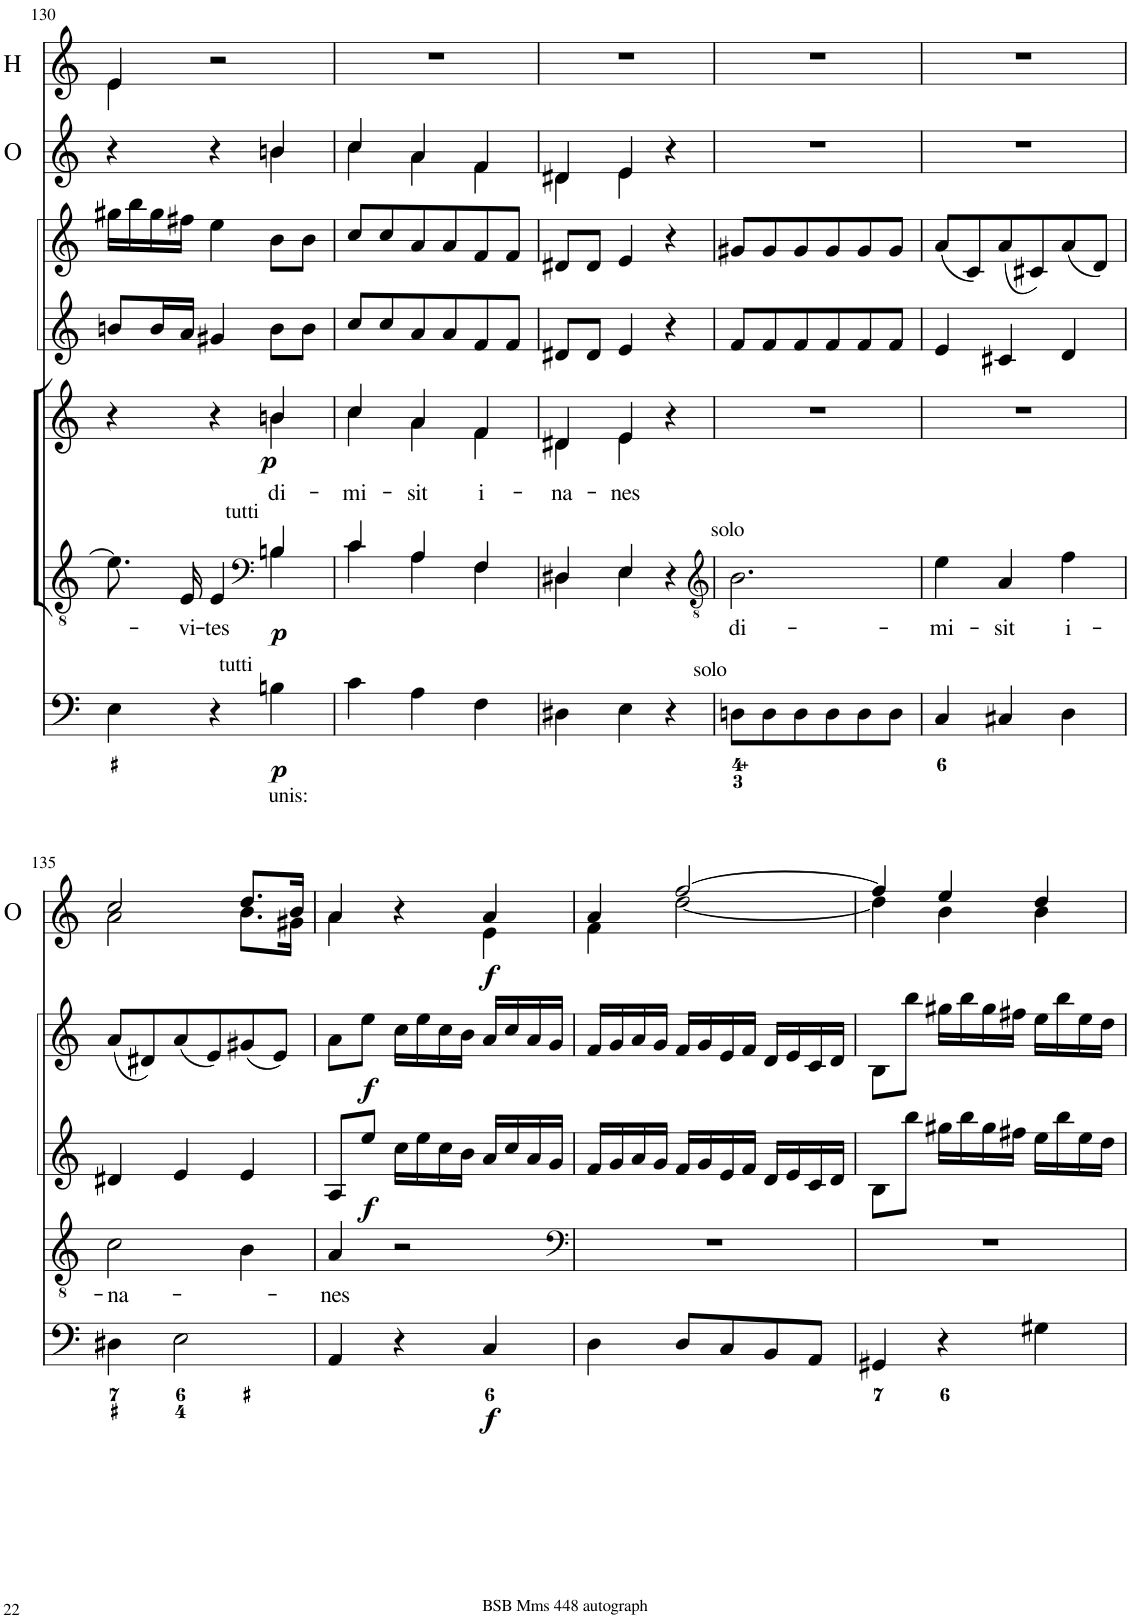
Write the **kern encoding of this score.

**kern	**dynam	**kern	**text	**dynam	**kern	**text	**dynam	**kern	**dynam	**kern	**dynam	**kern	**dynam	**kern
*part7	*part7	*part6	*part6	*part6	*part5	*part5	*part5	*part4	*part4	*part3	*part3	*part2	*part2	*part1
*staff7	*staff7	*staff6	*staff6	*staff6	*staff5	*staff5	*staff5	*staff4	*staff4	*staff3	*staff3	*staff2	*staff2	*staff1
*I"Organ	*	*I"Bass	*	*	*I"Soprano	*	*	*I"Violin	*	*I"Violin	*	*I"Oboi	*	*I"Corni
*	*	*	*	*	*	*	*	*I'Vln	*	*I'Vln	*	*I'O	*	*
!!LO:PB:g=z
*clefF4	*	*clefGv2	*	*	*clefG2	*	*	*clefG2	*	*clefG2	*	*clefG2	*	*clefG2
*	*	*	*	*	*	*	*	*	*	*	*	*	*	*Trd7c12
*k[]	*	*k[]	*	*	*k[]	*	*	*k[]	*	*k[]	*	*k[]	*	*k[]
*M3/4	*	*M3/4	*	*	*M3/4	*	*	*M3/4	*	*M3/4	*	*M3/4	*	*M3/4
=130	=130	=130	=130	=130	=130	=130	=130	=130	=130	=130	=130	=130	=130	=130
*	*	*^	*	*	*^	*	*	*	*	*	*	*^	*	*^
4E\	.	8.e/L]	2ryy	.	.	4r	2ryy	.	.	8bn/L	.	16gg#X\LL	.	4r	2ryy	.	4e/	4e\
.	.	.	.	.	.	.	.	.	.	.	.	16bb\	.	.	.	.	.	.
.	.	.	.	.	.	.	.	.	.	16b/L	.	16gg#\	.	.	.	.	.	.
!	!	!	!	!LO:LY:b	!	!	!	!	!	!	!	!	!	!	!	!	!	!
.	.	16E/Jk	.	-vi-	.	.	.	.	.	16a/JJ	.	16ff#X\JJ	.	.	.	.	.	.
!	!	!	!	!LO:LY:b	!	!	!	!	!	!	!	!	!	!	!	!	!	!
4r	.	4E/	.	-tes	.	4r	.	.	.	4g#X/	.	4ee\	.	4r	.	.	2r	2ryy
*	*	*clefF4	*	*	*	*	*	*	*	*	*	*	*	*	*	*	*	*
!	!	!LO:TX:a:t=tutti	!	!	!	!	!	!	!	!	!	!	!	!	!	!	!	!
!LO:TX:a:t=tutti	!	!	!	!	!	!	!	!	!	!	!	!	!	!	!	!	!	!
!LO:TX:b:t=unis&colon;	!	!	!	!	!	!	!	!	!	!	!	!	!	!	!	!	!	!
!	!LO:DY:b	!	!	!	!LO:DY:b	!	!	!LO:LY:b	!LO:DY:b	!	!	!	!	!	!	!	!	!
4Bn\	p	4Bn/	4B\	.	p	4bn/	4b\	di-	p	8b\L	.	8b\L	.	4bn/	4b\	.	.	.
.	.	.	.	.	.	.	.	.	.	8b\J	.	8b\J	.	.	.	.	.	.
*	*	*	*	*	*	*	*	*	*	*	*	*	*	*	*	*	*v	*v
=131	=131	=131	=131	=131	=131	=131	=131	=131	=131	=131	=131	=131	=131	=131	=131	=131	=131
!	!	!	!	!	!	!	!	!LO:LY:b	!	!	!	!	!	!	!	!	!
4c\	.	4c/	4c\	.	.	4cc/	4cc\	-mi-	.	8cc/L	.	8cc/L	.	4cc/	4cc\	.	2.r
.	.	.	.	.	.	.	.	.	.	8cc/	.	8cc/	.	.	.	.	.
!	!	!	!	!	!	!	!	!LO:LY:b	!	!	!	!	!	!	!	!	!
4A\	.	4A/	4A\	.	.	4a/	4a\	-sit	.	8a/	.	8a/	.	4a/	4a\	.	.
.	.	.	.	.	.	.	.	.	.	8a/	.	8a/	.	.	.	.	.
!	!	!	!	!	!	!	!	!LO:LY:b	!	!	!	!	!	!	!	!	!
4F\	.	4F/	4F\	.	.	4f/	4f\	i-	.	8f/	.	8f/	.	4f/	4f\	.	.
.	.	.	.	.	.	.	.	.	.	8f/J	.	8f/J	.	.	.	.	.
=132	=132	=132	=132	=132	=132	=132	=132	=132	=132	=132	=132	=132	=132	=132	=132	=132	=132
!	!	!	!	!	!	!	!	!LO:LY:b	!	!	!	!	!	!	!	!	!
4D#X\	.	4D#X/	4D#\	.	.	4d#X/	4d#\	-na-	.	8d#X/L	.	8d#X/L	.	4d#X/	4d#\	.	2.r
.	.	.	.	.	.	.	.	.	.	8d#/J	.	8d#/J	.	.	.	.	.
!	!	!	!	!	!	!	!	!LO:LY:b	!	!	!	!	!	!	!	!	!
4E\	.	4E/	4E\	.	.	4e/	4e\	-nes	.	4e/	.	4e/	.	4e/	4e\	.	.
4r	.	4r	4ryy	.	.	4r	4ryy	.	.	4r	.	4r	.	4r	4ryy	.	.
*	*	*v	*v	*	*	*	*	*	*	*	*	*	*	*v	*v	*	*
*	*	*	*	*	*v	*v	*	*	*	*	*	*	*	*	*
=133	=133	=133	=133	=133	=133	=133	=133	=133	=133	=133	=133	=133	=133	=133
*	*	*clefGv2	*	*	*	*	*	*	*	*	*	*	*	*
*	*	*^	*	*	*^	*	*	*	*	*	*	*^	*	*
!	!	!LO:TX:a:t=solo	!	!	!	!	!	!	!	!	!	!	!	!	!	!	!
!LO:TX:a:t=solo	!	!	!	!	!	!	!	!	!	!	!	!	!	!	!	!	!
!	!	!	!	!LO:LY:b	!	!	!	!	!	!	!	!	!	!	!	!	!
*	*	*v	*v	*	*	*	*	*	*	*	*	*	*	*v	*v	*	*
*	*	*	*	*	*v	*v	*	*	*	*	*	*	*	*	*
8Dn\L	.	2.B\	di-	.	2.r	.	.	8f/L	.	8g#X/L	.	2.r	.	2.r
8D\	.	.	.	.	.	.	.	8f/	.	8g#/	.	.	.	.
8D\	.	.	.	.	.	.	.	8f/	.	8g#/	.	.	.	.
8D\	.	.	.	.	.	.	.	8f/	.	8g#/	.	.	.	.
8D\	.	.	.	.	.	.	.	8f/	.	8g#/	.	.	.	.
8D\J	.	.	.	.	.	.	.	8f/J	.	8g#/J	.	.	.	.
=134	=134	=134	=134	=134	=134	=134	=134	=134	=134	=134	=134	=134	=134	=134
!	!	!	!LO:LY:b	!	!	!	!	!	!	!	!	!	!	!
4C/	.	4e\	-mi-	.	2.r	.	.	4e/	.	(8a/L	.	2.r	.	2.r
.	.	.	.	.	.	.	.	.	.	8c/)	.	.	.	.
!	!	!	!LO:LY:b	!	!	!	!	!	!	!	!	!	!	!
4C#X/	.	4A/	-sit	.	.	.	.	4c#X/	.	(8a/	.	.	.	.
.	.	.	.	.	.	.	.	.	.	8c#X/)	.	.	.	.
!	!	!	!LO:LY:b	!	!	!	!	!	!	!	!	!	!	!
4D\	.	4f\	i-	.	.	.	.	4d/	.	(8a/	.	.	.	.
.	.	.	.	.	.	.	.	.	.	8d/J)	.	.	.	.
!!LO:LB:g=z
=135	=135	=135	=135	=135	=135	=135	=135	=135	=135	=135	=135	=135	=135	=135
!	!	!	!LO:LY:b	!	!	!	!	!	!	!	!	!	!	!
*	*	*	*	*	*	*	*	*	*	*	*	*^	*	*
4D#X\	.	2c\	-na-	.	2.r	.	.	4d#X/	.	(8a/L	.	2cc/	2a\	.	2.r
.	.	.	.	.	.	.	.	.	.	8d#X/)	.	.	.	.	.
2E\	.	.	.	.	.	.	.	4e/	.	(8a/	.	.	.	.	.
.	.	.	.	.	.	.	.	.	.	8e/)	.	.	.	.	.
.	.	4B\	.	.	.	.	.	4e/	.	(8g#X/	.	8.dd/L	8.b\L	.	.
.	.	.	.	.	.	.	.	.	.	8e/J)	.	.	.	.	.
.	.	.	.	.	.	.	.	.	.	.	.	16b/Jk	16g#X\Jk	.	.
=136	=136	=136	=136	=136	=136	=136	=136	=136	=136	=136	=136	=136	=136	=136	=136
!	!	!	!LO:LY:b	!	!	!	!	!	!	!	!	!	!	!	!
4AA/	.	4A/	-nes	.	2.r	.	.	8A/L	.	8a\L	.	4a/	4a\	.	2.r
!	!	!	!	!	!	!	!	!	!LO:DY:b	!	!LO:DY:b	!	!	!	!
.	.	.	.	.	.	.	.	8ee/J	f	8ee\J	f	.	.	.	.
4r	.	2r	.	.	.	.	.	16cc\LL	.	16cc\LL	.	4r	4ryy	.	.
.	.	.	.	.	.	.	.	16ee\	.	16ee\	.	.	.	.	.
.	.	.	.	.	.	.	.	16cc\	.	16cc\	.	.	.	.	.
.	.	.	.	.	.	.	.	16b\JJ	.	16b\JJ	.	.	.	.	.
!	!LO:DY:b	!	!	!	!	!	!	!	!	!	!	!	!	!LO:DY:b	!
4C/	f	.	.	.	.	.	.	16a/LL	.	16a/LL	.	4a/	4e\	f	.
.	.	.	.	.	.	.	.	16cc/	.	16cc/	.	.	.	.	.
.	.	.	.	.	.	.	.	16a/	.	16a/	.	.	.	.	.
.	.	.	.	.	.	.	.	16g/JJ	.	16g/JJ	.	.	.	.	.
=137	=137	=137	=137	=137	=137	=137	=137	=137	=137	=137	=137	=137	=137	=137	=137
*	*	*clefF4	*	*	*	*	*	*	*	*	*	*	*	*	*
4D\	.	2.r	.	.	2.r	.	.	16f/LL	.	16f/LL	.	4a/	4f\	.	2.r
.	.	.	.	.	.	.	.	16g/	.	16g/	.	.	.	.	.
.	.	.	.	.	.	.	.	16a/	.	16a/	.	.	.	.	.
.	.	.	.	.	.	.	.	16g/JJ	.	16g/JJ	.	.	.	.	.
8D/L	.	.	.	.	.	.	.	16f/LL	.	16f/LL	.	[2ff/	[2dd\	.	.
.	.	.	.	.	.	.	.	16g/	.	16g/	.	.	.	.	.
8C/	.	.	.	.	.	.	.	16e/	.	16e/	.	.	.	.	.
.	.	.	.	.	.	.	.	16f/JJ	.	16f/JJ	.	.	.	.	.
8BB/	.	.	.	.	.	.	.	16d/LL	.	16d/LL	.	.	.	.	.
.	.	.	.	.	.	.	.	16e/	.	16e/	.	.	.	.	.
8AA/J	.	.	.	.	.	.	.	16c/	.	16c/	.	.	.	.	.
.	.	.	.	.	.	.	.	16d/JJ	.	16d/JJ	.	.	.	.	.
=138	=138	=138	=138	=138	=138	=138	=138	=138	=138	=138	=138	=138	=138	=138	=138
4GG#X/	.	2.r	.	.	2.r	.	.	8B\L	.	8B\L	.	4ff/]	4dd\]	.	2.r
.	.	.	.	.	.	.	.	8bb\J	.	8bb\J	.	.	.	.	.
4r	.	.	.	.	.	.	.	16gg#X\LL	.	16gg#X\LL	.	4ee/	4b\	.	.
.	.	.	.	.	.	.	.	16bb\	.	16bb\	.	.	.	.	.
.	.	.	.	.	.	.	.	16gg#\	.	16gg#\	.	.	.	.	.
.	.	.	.	.	.	.	.	16ff#X\JJ	.	16ff#X\JJ	.	.	.	.	.
4G#X\	.	.	.	.	.	.	.	16ee\LL	.	16ee\LL	.	4dd/	4b\	.	.
.	.	.	.	.	.	.	.	16bb\	.	16bb\	.	.	.	.	.
.	.	.	.	.	.	.	.	16ee\	.	16ee\	.	.	.	.	.
.	.	.	.	.	.	.	.	16dd\JJ	.	16dd\JJ	.	.	.	.	.
*	*	*	*	*	*	*	*	*	*	*	*	*v	*v	*	*
=	=	=	=	=	=	=	=	=	=	=	=	=	=	=
*-	*-	*-	*-	*-	*-	*-	*-	*-	*-	*-	*-	*-	*-	*-
